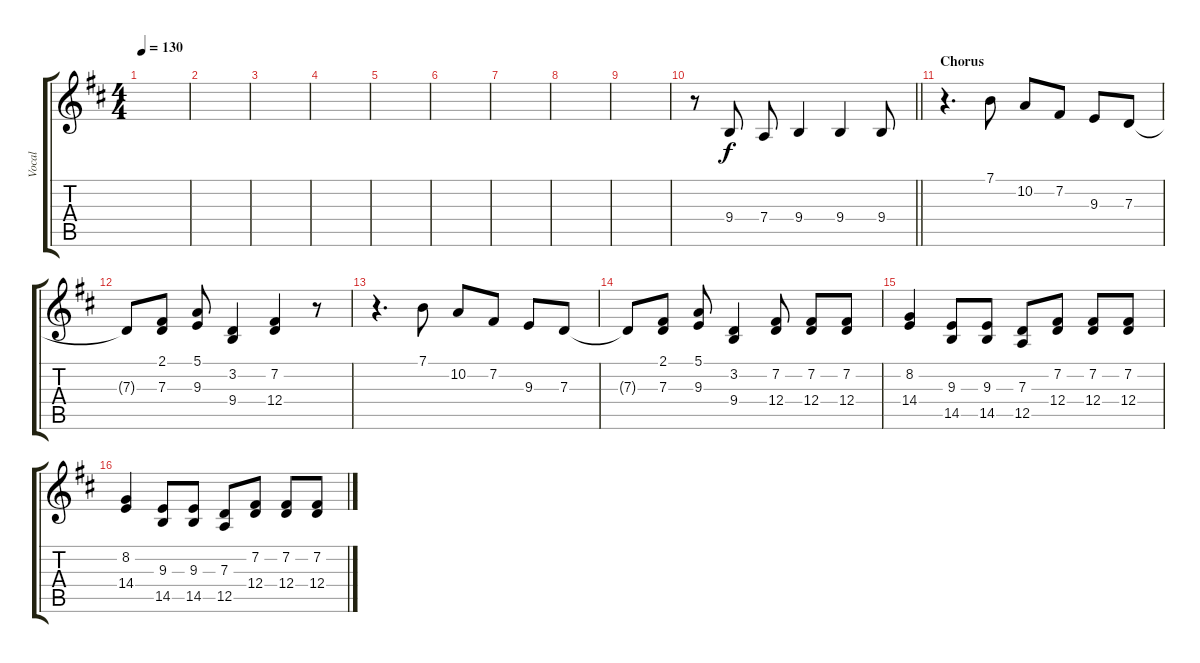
\track ("Vocal" "Vocal") {instrument tenorsax}
\staff {score tabs}
\tuning (E4 B3 G3 D3 A2 E2) {hide}
\ts (4 4)
\tempo 130
\clef g2
\ks d
|
|
|
|
|
|
|
|
|
\barLineRight lightlight
r.8 9.4.8 7.4.8 9.4.4 9.4.4 9.4.8 |
\section ("" "Chorus")
r.4{d} 7.1.8 10.2.8 7.2.8 9.3.8 7.3.8 |
7.3{t}.8 (2.1 7.3).8 (5.1 9.3).8 (3.2 9.4).4 (7.2 12.4).4 r.8 |
r.4{d} 7.1.8 10.2.8 7.2.8 9.3.8 7.3.8 |
7.3{t}.8 (2.1 7.3).8 (5.1 9.3).8 (3.2 9.4).4 (7.2 12.4).8 (7.2 12.4).8 (7.2 12.4).8 |
(8.2 14.4).4 (9.3 14.5).8 (9.3 14.5).8 (7.3 12.5).8 (7.2 12.4).8 (7.2 12.4).8 (7.2 12.4).8 |
(8.2 14.4).4 (9.3 14.5).8 (9.3 14.5).8 (7.3 12.5).8 (7.2 12.4).8 (7.2 12.4).8 (7.2 12.4).8
